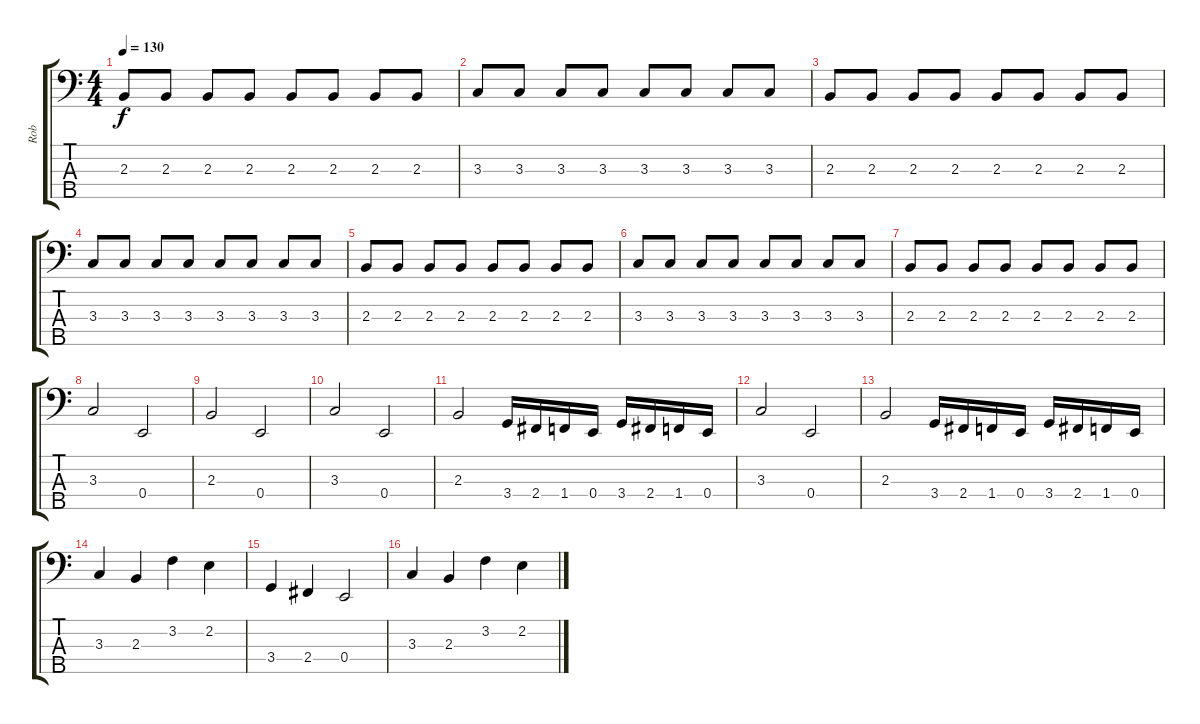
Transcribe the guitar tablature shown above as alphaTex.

\track ("Rob" "Rob") {instrument electricbassfinger}
\staff {score tabs}
\tuning (G2 D2 A1 E1 A0) {hide}
\ts (4 4)
\tempo 130
\clef f4
\ks c
2.3.8{dy f} 2.3.8 2.3.8 2.3.8 2.3.8 2.3.8 2.3.8 2.3.8 |
3.3.8 3.3.8 3.3.8 3.3.8 3.3.8 3.3.8 3.3.8 3.3.8 |
2.3.8 2.3.8 2.3.8 2.3.8 2.3.8 2.3.8 2.3.8 2.3.8 |
3.3.8 3.3.8 3.3.8 3.3.8 3.3.8 3.3.8 3.3.8 3.3.8 |
2.3.8 2.3.8 2.3.8 2.3.8 2.3.8 2.3.8 2.3.8 2.3.8 |
3.3.8 3.3.8 3.3.8 3.3.8 3.3.8 3.3.8 3.3.8 3.3.8 |
2.3.8 2.3.8 2.3.8 2.3.8 2.3.8 2.3.8 2.3.8 2.3.8 |
3.3.2 0.4.2 |
2.3.2 0.4.2 |
3.3.2 0.4.2 |
2.3.2 3.4.16 2.4.16 1.4.16 0.4.16 3.4.16 2.4.16 1.4.16 0.4.16 |
3.3.2 0.4.2 |
2.3.2 3.4.16 2.4.16 1.4.16 0.4.16 3.4.16 2.4.16 1.4.16 0.4.16 |
3.3.4 2.3.4 3.2.4 2.2.4 |
3.4.4 2.4.4 0.4.2 |
3.3.4 2.3.4 3.2.4 2.2.4
